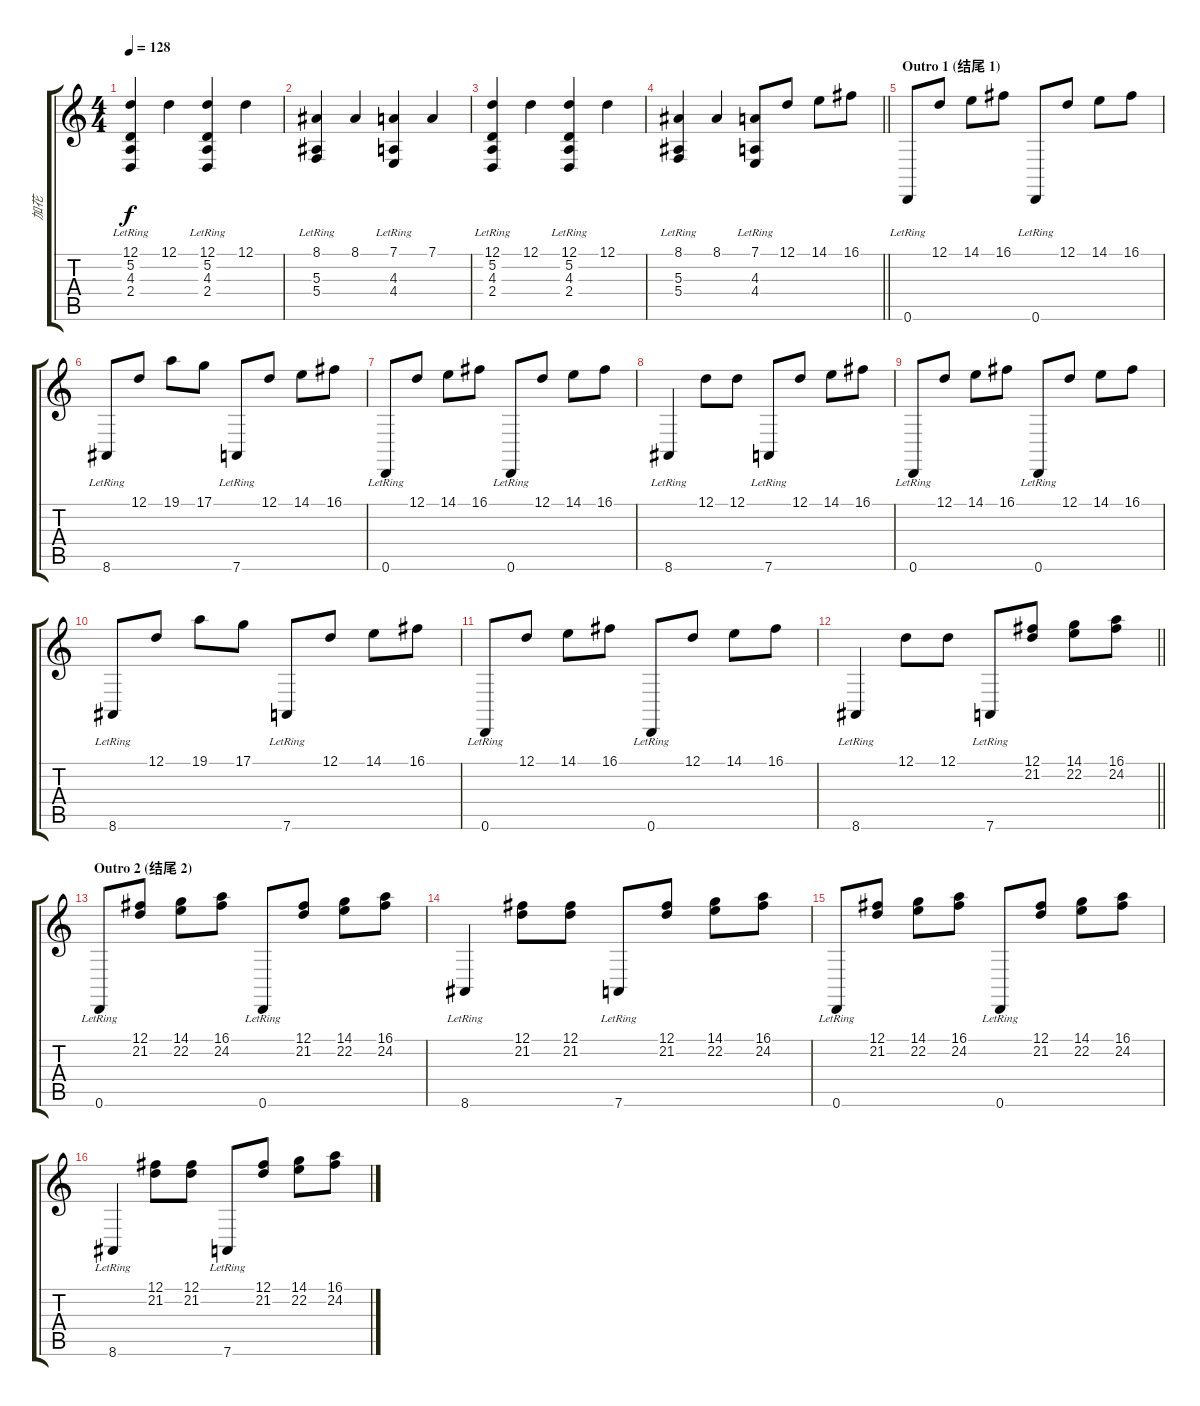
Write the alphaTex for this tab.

\track ("加花" "加花") {instrument acousticgrandpiano}
\staff {score tabs}
\tuning (D4 A3 F3 C3 G2 D2) {hide}
\ts (4 4)
\tempo 128
\clef g2
\ks c
(12.1 5.2{lr} 4.3{lr} 2.4{lr}).4{dy f} 12.1.4 (12.1 5.2{lr} 4.3{lr} 2.4{lr}).4 12.1.4 |
(8.1 5.3{lr} 5.4{lr}).4 8.1.4 (7.1 4.3{lr} 4.4{lr}).4 7.1.4 |
(12.1 5.2{lr} 4.3{lr} 2.4{lr}).4 12.1.4 (12.1 5.2{lr} 4.3{lr} 2.4{lr}).4 12.1.4 |
\barLineRight lightlight
(8.1 5.3{lr} 5.4{lr}).4 8.1.4 (7.1 4.3{lr} 4.4{lr}).8 12.1.8{volume 14} 14.1.8 16.1.8 |
\section ("" "Outro 1 (结尾 1)")
0.6{lr}.8 12.1.8 14.1.8 16.1.8 0.6{lr}.8 12.1.8 14.1.8 16.1.8 |
8.6{lr}.8 12.1.8 19.1.8 17.1.8 7.6{lr}.8 12.1.8 14.1.8 16.1.8 |
0.6{lr}.8 12.1.8 14.1.8 16.1.8 0.6{lr}.8 12.1.8 14.1.8 16.1.8 |
8.6{lr}.4 12.1.8 12.1.8 7.6{lr}.8 12.1.8 14.1.8 16.1.8 |
0.6{lr}.8 12.1.8 14.1.8 16.1.8 0.6{lr}.8 12.1.8 14.1.8 16.1.8 |
8.6{lr}.8 12.1.8 19.1.8 17.1.8 7.6{lr}.8 12.1.8 14.1.8 16.1.8 |
0.6{lr}.8 12.1.8 14.1.8 16.1.8 0.6{lr}.8 12.1.8 14.1.8 16.1.8 |
\barLineRight lightlight
8.6{lr}.4 12.1.8 12.1.8 7.6{lr}.8 (12.1 21.2).8 (14.1 22.2).8 (16.1 24.2).8 |
\section ("" "Outro 2 (结尾 2)")
0.6{lr}.8 (12.1 21.2).8 (14.1 22.2).8 (16.1 24.2).8 0.6{lr}.8 (12.1 21.2).8 (14.1 22.2).8 (16.1 24.2).8 |
8.6{lr}.4 (12.1 21.2).8 (12.1 21.2).8 7.6{lr}.8 (12.1 21.2).8 (14.1 22.2).8 (16.1 24.2).8 |
0.6{lr}.8 (12.1 21.2).8 (14.1 22.2).8 (16.1 24.2).8 0.6{lr}.8 (12.1 21.2).8 (14.1 22.2).8 (16.1 24.2).8 |
8.6{lr}.4 (12.1 21.2).8 (12.1 21.2).8 7.6{lr}.8 (12.1 21.2).8 (14.1 22.2).8 (16.1 24.2).8
